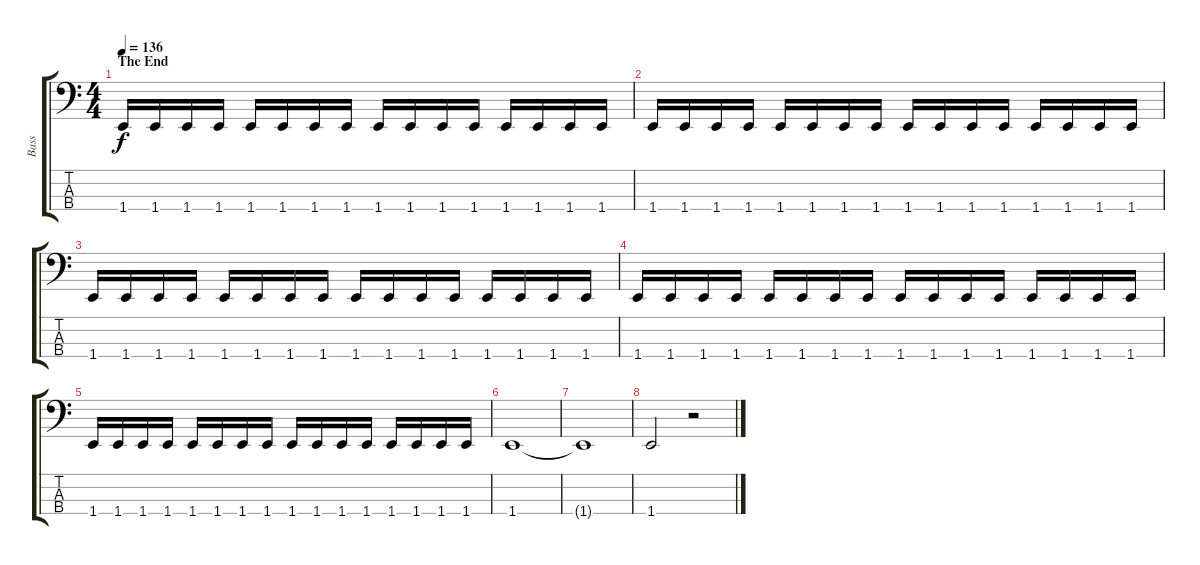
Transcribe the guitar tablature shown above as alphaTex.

\track ("Bass" "Bass") {instrument electricbassfinger}
\staff {score tabs}
\tuning (Gb2 Db2 Ab1 Eb1) {hide}
\ts (4 4)
\section ("" "The End")
\tempo 136
\clef f4
\ks c
1.4.16{dy f} 1.4.16 1.4.16 1.4.16 1.4.16 1.4.16 1.4.16 1.4.16 1.4.16 1.4.16 1.4.16 1.4.16 1.4.16 1.4.16 1.4.16 1.4.16 |
1.4.16 1.4.16 1.4.16 1.4.16 1.4.16 1.4.16 1.4.16 1.4.16 1.4.16 1.4.16 1.4.16 1.4.16 1.4.16 1.4.16 1.4.16 1.4.16 |
1.4.16 1.4.16 1.4.16 1.4.16 1.4.16 1.4.16 1.4.16 1.4.16 1.4.16 1.4.16 1.4.16 1.4.16 1.4.16 1.4.16 1.4.16 1.4.16 |
1.4.16 1.4.16 1.4.16 1.4.16 1.4.16 1.4.16 1.4.16 1.4.16 1.4.16 1.4.16 1.4.16 1.4.16 1.4.16 1.4.16 1.4.16 1.4.16 |
1.4.16 1.4.16 1.4.16 1.4.16 1.4.16 1.4.16 1.4.16 1.4.16 1.4.16 1.4.16 1.4.16 1.4.16 1.4.16 1.4.16 1.4.16 1.4.16 |
1.4.1 |
1.4{t}.1{volume 0} |
1.4.2{volume 15} r.2
